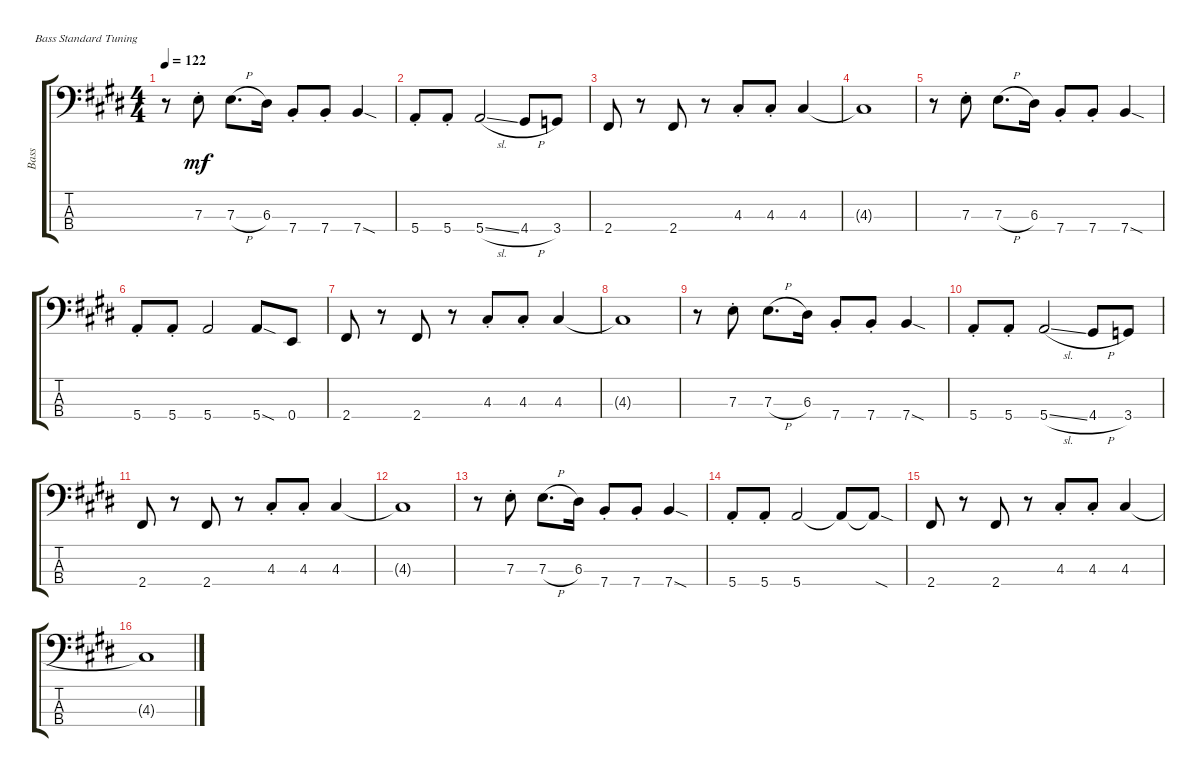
\defaultSystemsLayout 4
\bracketExtendMode groupsimilarinstruments
\otherSystemsTrackNameOrientation horizontal
\track ("Electric Bass (Tom Fowler)" "Bass") {instrument electricbassfinger}
\staff {score tabs}
\tuning (G2 D2 A1 E1)
\ts (4 4)
\tempo 122
\clef f4
\ks e
r.8{dy mf beam Down} 7.3{st acc forcenatural}.8{beam Down} 7.3{h acc forcenatural}.8{d beam Down} 6.3{acc #}.16{beam Down} 7.4{st acc forcenatural}.8{beam Up} 7.4{st acc forcenatural}.8{beam Up} 7.4{sod acc forcenatural}.4{beam Up} |
5.4{st acc forcenatural}.8{beam Up} 5.4{st acc forcenatural}.8{beam Up} 5.4{sl acc forcenatural}.2{beam Up} 4.4{h acc #}.8{beam Up} 3.4{acc forcenatural}.8{beam Up} |
2.4{acc #}.8{beam Up} r.8{beam Up} 2.4{acc #}.8{beam Up} r.8{beam Up} 4.3{st acc #}.8{beam Up} 4.3{st acc #}.8{beam Up} 4.3{acc #}.4{beam Up} |
4.3{t acc #}.1{beam Up} |
r.8{beam Down} 7.3{st acc forcenatural}.8{beam Down} 7.3{h acc forcenatural}.8{d beam Down} 6.3{acc #}.16{beam Down} 7.4{st acc forcenatural}.8{beam Up} 7.4{st acc forcenatural}.8{beam Up} 7.4{sod acc forcenatural}.4{beam Up} |
5.4{st acc forcenatural}.8{beam Up} 5.4{st acc forcenatural}.8{beam Up} 5.4{acc forcenatural}.2{beam Up} 5.4{sod acc forcenatural}.8{beam Up} 0.4{acc forcenatural}.8{beam Up} |
2.4{acc #}.8{beam Up} r.8{beam Up} 2.4{acc #}.8{beam Up} r.8{beam Up} 4.3{st acc #}.8{beam Up} 4.3{st acc #}.8{beam Up} 4.3{acc #}.4{beam Up} |
4.3{t acc #}.1{beam Up} |
r.8{beam Down} 7.3{st acc forcenatural}.8{beam Down} 7.3{h acc forcenatural}.8{d beam Down} 6.3{acc #}.16{beam Down} 7.4{st acc forcenatural}.8{beam Up} 7.4{st acc forcenatural}.8{beam Up} 7.4{sod acc forcenatural}.4{beam Up} |
5.4{st acc forcenatural}.8{beam Up} 5.4{st acc forcenatural}.8{beam Up} 5.4{sl acc forcenatural}.2{beam Up} 4.4{h acc #}.8{beam Up} 3.4{acc forcenatural}.8{beam Up} |
2.4{acc #}.8{beam Up} r.8{beam Up} 2.4{acc #}.8{beam Up} r.8{beam Up} 4.3{st acc #}.8{beam Up} 4.3{st acc #}.8{beam Up} 4.3{acc #}.4{beam Up} |
4.3{t acc #}.1{beam Up} |
r.8{beam Down} 7.3{st acc forcenatural}.8{beam Down} 7.3{h acc forcenatural}.8{d beam Down} 6.3{acc #}.16{beam Down} 7.4{st acc forcenatural}.8{beam Up} 7.4{st acc forcenatural}.8{beam Up} 7.4{sod acc forcenatural}.4{beam Up} |
5.4{st acc forcenatural}.8{beam Up} 5.4{st acc forcenatural}.8{beam Up} 5.4{acc forcenatural}.2{beam Up} 5.4{t acc forcenatural}.8{beam Up} 5.4{sod t acc forcenatural}.8{beam Up} |
2.4{acc #}.8{beam Up} r.8{beam Up} 2.4{acc #}.8{beam Up} r.8{beam Up} 4.3{st acc #}.8{beam Up} 4.3{st acc #}.8{beam Up} 4.3{acc #}.4{beam Up} |
4.3{t acc #}.1{beam Up}
